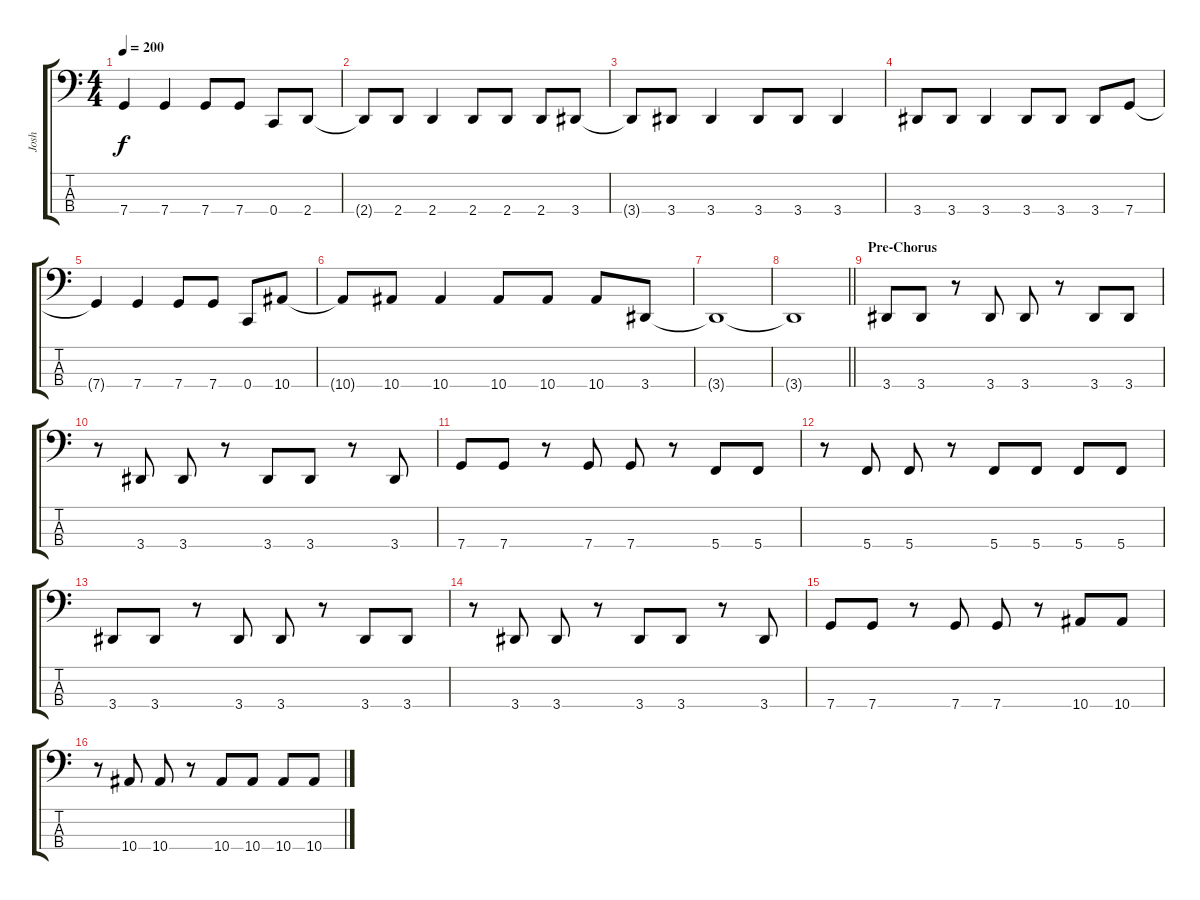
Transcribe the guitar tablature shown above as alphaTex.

\track ("Josh" "Josh") {instrument electricbasspick}
\staff {score tabs}
\tuning (F2 C2 G1 C1) {hide}
\ts (4 4)
\tempo 200
\clef f4
\ks c
7.4{t}.4{dy f} 7.4.4 7.4.8 7.4.8 0.4.8 2.4.8 |
2.4{t}.8 2.4.8 2.4.4 2.4.8 2.4.8 2.4.8 3.4.8 |
3.4{t}.8 3.4.8 3.4.4 3.4.8 3.4.8 3.4.4 |
3.4.8 3.4.8 3.4.4 3.4.8 3.4.8 3.4.8 7.4.8 |
7.4{t}.4 7.4.4 7.4.8 7.4.8 0.4.8 10.4.8 |
10.4{t}.8 10.4.8 10.4.4 10.4.8 10.4.8 10.4.8 3.4.8 |
3.4{t}.1 |
\barLineRight lightlight
3.4{t}.1 |
\section ("" "Pre-Chorus")
3.4.8 3.4.8 r.8 3.4.8 3.4.8 r.8 3.4.8 3.4.8 |
r.8 3.4.8 3.4.8 r.8 3.4.8 3.4.8 r.8 3.4.8 |
7.4.8 7.4.8 r.8 7.4.8 7.4.8 r.8 5.4.8 5.4.8 |
r.8 5.4.8 5.4.8 r.8 5.4.8 5.4.8 5.4.8 5.4.8 |
3.4.8 3.4.8 r.8 3.4.8 3.4.8 r.8 3.4.8 3.4.8 |
r.8 3.4.8 3.4.8 r.8 3.4.8 3.4.8 r.8 3.4.8 |
7.4.8 7.4.8 r.8 7.4.8 7.4.8 r.8 10.4.8 10.4.8 |
r.8 10.4.8 10.4.8 r.8 10.4.8 10.4.8 10.4.8 10.4.8
